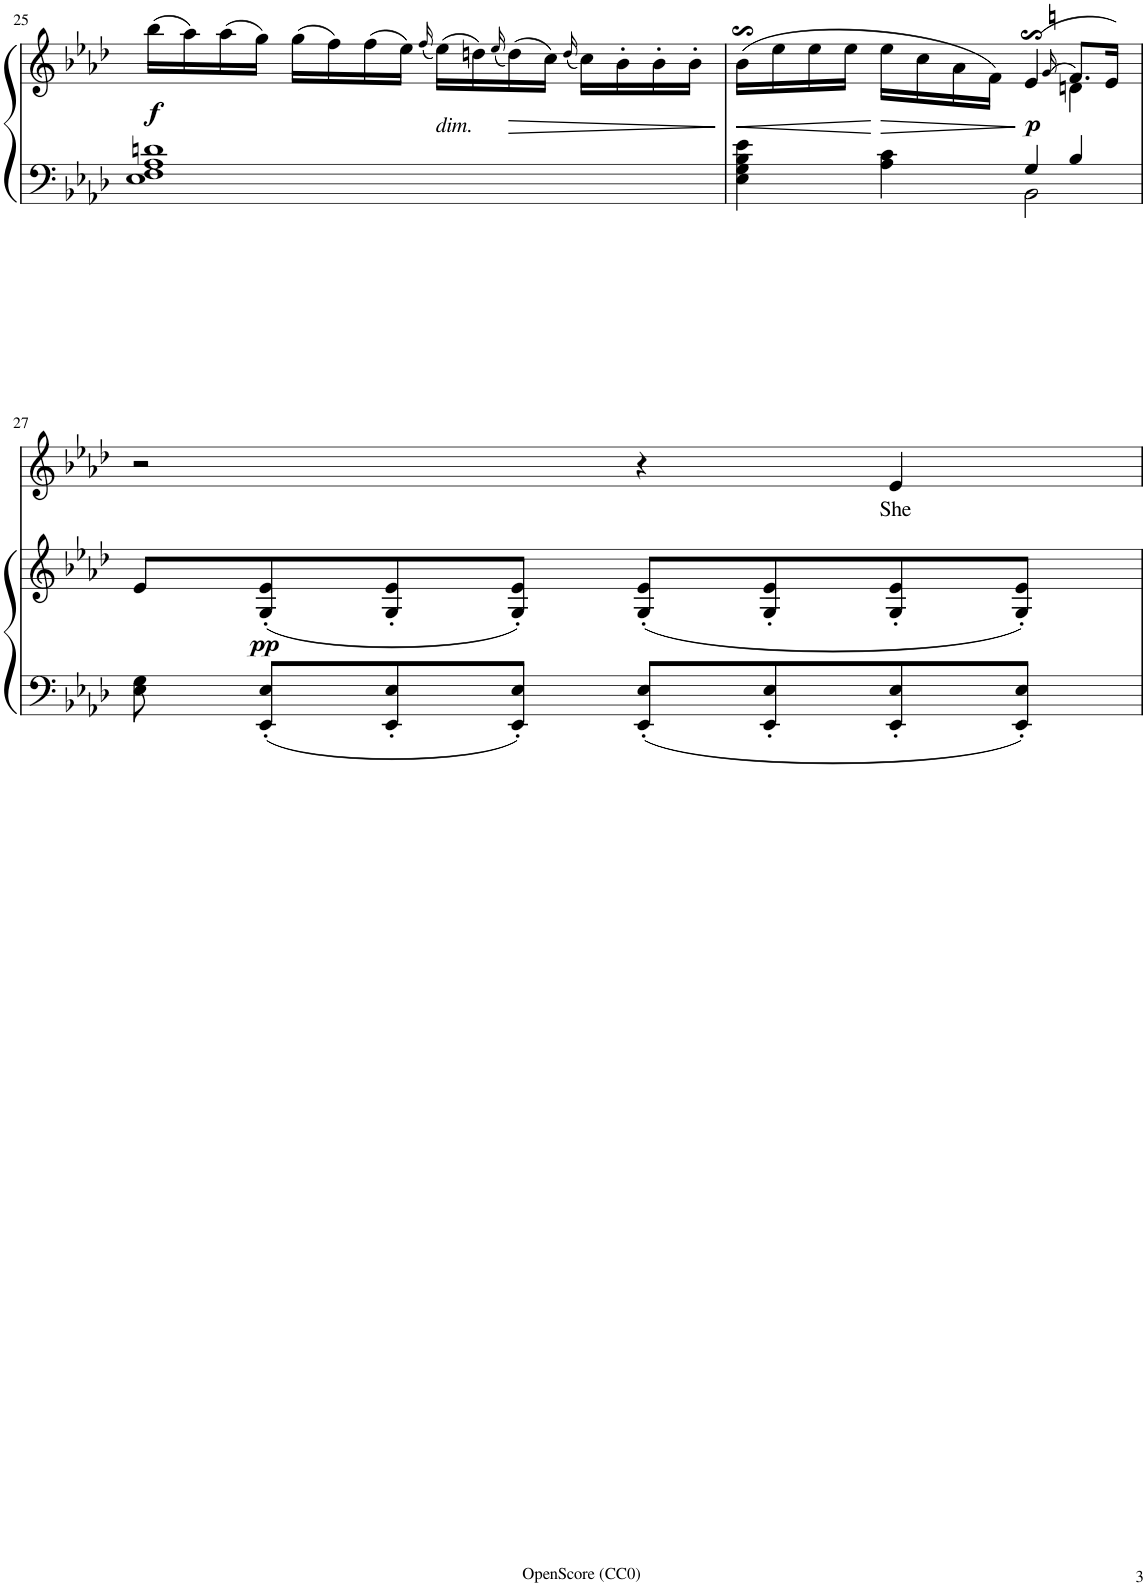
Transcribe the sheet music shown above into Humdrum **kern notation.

**kern	**kern	**dynam	**kern	**text
*part2	*part2	*part2	*part1	*part1
*staff3	*staff2	*staff2/3	*staff1	*staff1
*I"Piano	*	*	*I"Voice	*
*I'Pno	*	*	*	*
!!LO:PB:g=z
*clefF4	*clefG2	*	*clefG2	*
*k[b-e-a-d-]	*k[b-e-a-d-]	*	*k[b-e-a-d-]	*
*M4/4	*M4/4	*	*M4/4	*
*met(c)	*met(c)	*	*met(c)	*
=25	=25	=25	=25	=25
!	!	!LO:DY:b	!	!
1E- 1F 1A- 1dn	(16bb-\LL	f	1r	.
.	16aa-\)	.	.	.
.	(16aa-\	.	.	.
.	16gg\JJ)	.	.	.
.	(16gg\LL	.	.	.
.	16ff\)	.	.	.
.	(16ff\	.	.	.
.	16ee-\JJ)	.	.	.
.	(16qff/	.	.	.
!	!LO:TX:b:i:t=dim.	!	!	!
.	(16ee-\LL)	.	.	.
.	16ddn\)	.	.	.
.	(16qee-/	.	.	.
.	(16dd\)	.	.	.
.	16cc\JJ)	.	.	.
.	(16qdd/	.	.	.
.	16cc\LL)	.	.	.
.	16b-'\	.	.	.
.	16b-'\	.	.	.
.	16b-'\JJ	.	.	.
=26	=26	=26	=26	=26
*^	*	*	*	*
!	!	!	!LO:HP:b	!	!
*	*	*^	*	*	*
4E-\ 4G\ 4B-\ 4e-\	2ryy	(16b-s$SS\LL	2.ryy	<	1r	.
.	.	16ee-\	.	.	.	.
.	.	16ee-\	.	.	.	.
.	.	16ee-\JJ	.	.	.	.
!	!	!	!	!LO:HP:n=1:b	!	!
4A-\ 4c\	.	16ee-\LL	.	[ >	.	.
.	.	16cc\	.	.	.	.
.	.	16a-\	.	.	.	.
.	.	16f\JJ)	.	.	.	.
!	!	!	!	!LO:DY:n=1:b	!	!
4G/	2BB-\	(4e-s$SS/	.	] p	.	.
.	.	(>16qg/	.	.	.	.
4B-/	.	8.f/L)	4dn\	.	.	.
.	.	16e-/Jk)	.	.	.	.
*v	*v	*	*	*	*	*
*	*v	*v	*	*	*
!!LO:LB:g=z
=27	=27	=27	=27	=27
8E-\ 8G\	8e-/L	.	2r	.
!	!	!LO:DY:b	!	!
8EE-/' 8E-/'L	(8G/' 8e-/'	pp	.	.
8EE-/' 8E-/'	8G/' 8e-/'	.	.	.
8EE-/' 8E-/'J	8G/' 8e-/'J)	.	.	.
8EE-/' 8E-/'L	(8G/' 8e-/'L	.	4r	.
8EE-/' 8E-/'	8G/' 8e-/'	.	.	.
!	!	!	!	!LO:LY:b
8EE-/' 8E-/'	8G/' 8e-/'	.	4e-/	She
8EE-/' 8E-/'J	8G/' 8e-/'J)	.	.	.
=	=	=	=	=
*-	*-	*-	*-	*-
